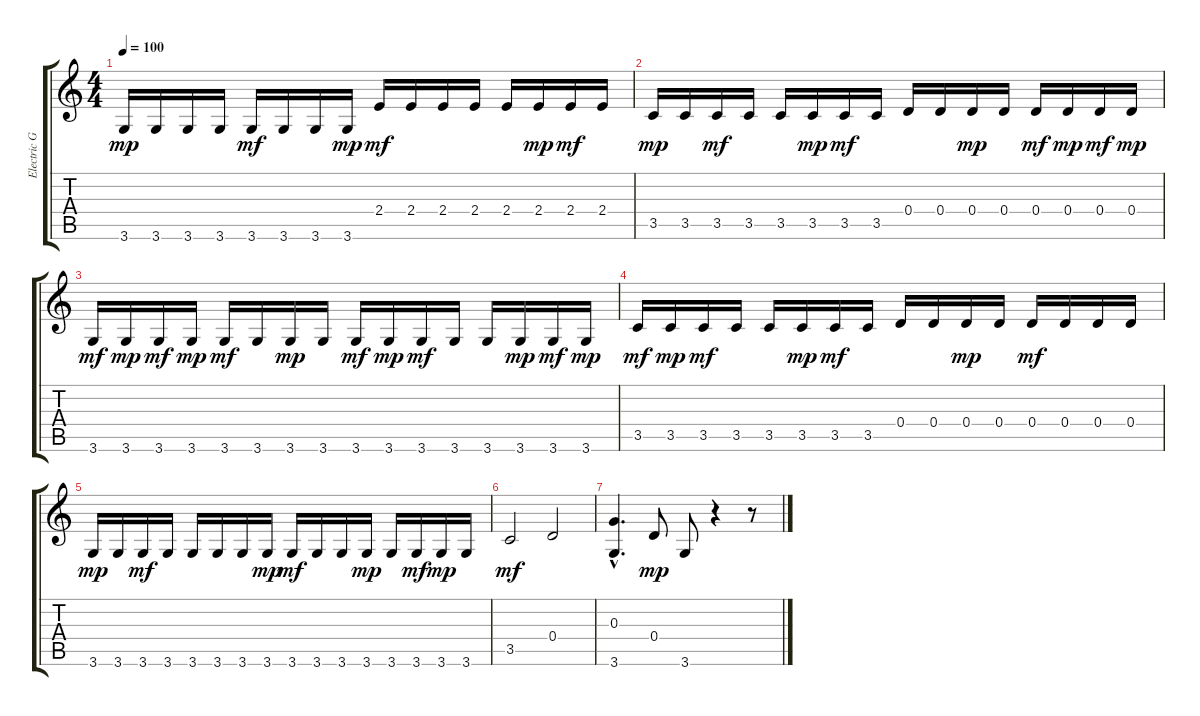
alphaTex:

\track ("Electric Guitar" "Electric G") {instrument overdrivenguitar}
\staff {score tabs}
\tuning (E4 B3 G3 D3 A2 E2) {hide}
\ts (4 4)
\tempo 100
\clef g2
\ks c
3.6.16{dy mp} 3.6.16 3.6.16 3.6.16 3.6.16{dy mf} 3.6.16 3.6.16 3.6.16{dy mp} 2.4.16{dy mf} 2.4.16 2.4.16 2.4.16 2.4.16 2.4.16{dy mp} 2.4.16{dy mf} 2.4.16 |
3.5.16{dy mp} 3.5.16 3.5.16{dy mf} 3.5.16 3.5.16 3.5.16{dy mp} 3.5.16{dy mf} 3.5.16 0.4.16 0.4.16 0.4.16{dy mp} 0.4.16 0.4.16{dy mf} 0.4.16{dy mp} 0.4.16{dy mf} 0.4.16{dy mp} |
3.6.16{dy mf} 3.6.16{dy mp} 3.6.16{dy mf} 3.6.16{dy mp} 3.6.16{dy mf} 3.6.16 3.6.16{dy mp} 3.6.16 3.6.16{dy mf} 3.6.16{dy mp} 3.6.16{dy mf} 3.6.16 3.6.16 3.6.16{dy mp} 3.6.16{dy mf} 3.6.16{dy mp} |
3.5.16{dy mf} 3.5.16{dy mp} 3.5.16{dy mf} 3.5.16 3.5.16 3.5.16{dy mp} 3.5.16{dy mf} 3.5.16 0.4.16 0.4.16 0.4.16{dy mp} 0.4.16 0.4.16{dy mf} 0.4.16 0.4.16 0.4.16 |
3.6.16{dy mp} 3.6.16 3.6.16{dy mf} 3.6.16 3.6.16 3.6.16 3.6.16 3.6.16{dy mp} 3.6.16{dy mf} 3.6.16 3.6.16 3.6.16{dy mp} 3.6.16 3.6.16{dy mf} 3.6.16{dy mp} 3.6.16 |
3.5.2{dy mf} 0.4.2 |
(0.3{hac} 3.6{hac}).4{d} 0.4.8{dy mp} 3.6.8 r.4 r.8
